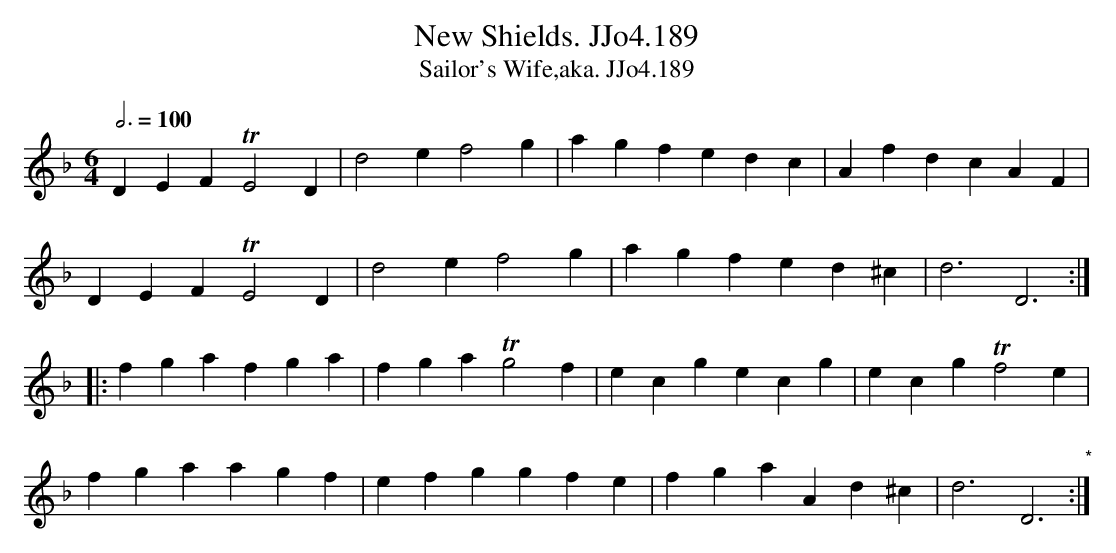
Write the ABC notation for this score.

X:1
T:New Shields. JJo4.189
T:Sailor's Wife,aka. JJo4.189
M:6/4
L:1/4
Q:3/4=100
K:Dm
DEF!trill!E2D |d2ef2g|agfedc|AfdcAF|
DEF!trill!E2D |d2ef2g|agfed^c|d3D3 :|
|:fgafga|fga !trill!g2f| ecgecg|ecg !trill!f2e|
fgaagf|efggfe|fgaAd^c|d3D3 "*":|
